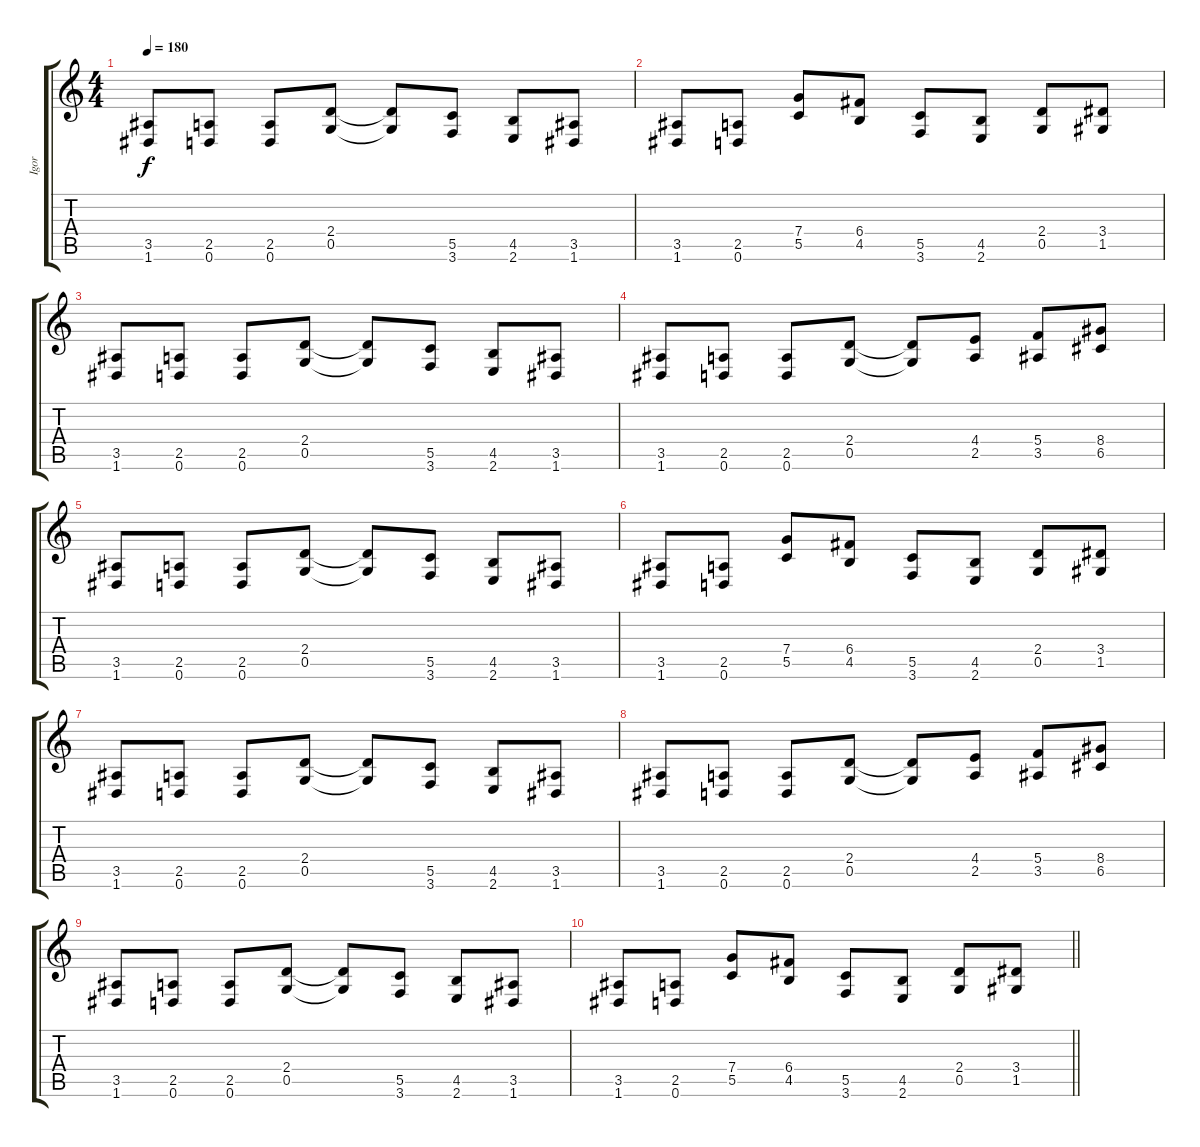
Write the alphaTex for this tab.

\track ("Igor" "Igor") {instrument overdrivenguitar}
\staff {score tabs}
\tuning (D4 A3 F3 C3 G2 D2) {hide}
\ts (4 4)
\tempo 180
\clef g2
\ks c
(3.5 1.6).8{dy f} (2.5 0.6).8 (2.5 0.6).8 (2.4 0.5).8 (2.4{t} 0.5{t}).8 (5.5 3.6).8 (4.5 2.6).8 (3.5 1.6).8 |
(3.5 1.6).8 (2.5 0.6).8 (7.4 5.5).8 (6.4 4.5).8 (5.5 3.6).8 (4.5 2.6).8 (2.4 0.5).8 (3.4 1.5).8 |
(3.5 1.6).8 (2.5 0.6).8 (2.5 0.6).8 (2.4 0.5).8 (2.4{t} 0.5{t}).8 (5.5 3.6).8 (4.5 2.6).8 (3.5 1.6).8 |
(3.5 1.6).8 (2.5 0.6).8 (2.5 0.6).8 (2.4 0.5).8 (2.4{t} 0.5{t}).8 (4.4 2.5).8 (5.4 3.5).8 (8.4 6.5).8 |
(3.5 1.6).8 (2.5 0.6).8 (2.5 0.6).8 (2.4 0.5).8 (2.4{t} 0.5{t}).8 (5.5 3.6).8 (4.5 2.6).8 (3.5 1.6).8 |
(3.5 1.6).8 (2.5 0.6).8 (7.4 5.5).8 (6.4 4.5).8 (5.5 3.6).8 (4.5 2.6).8 (2.4 0.5).8 (3.4 1.5).8 |
(3.5 1.6).8 (2.5 0.6).8 (2.5 0.6).8 (2.4 0.5).8 (2.4{t} 0.5{t}).8 (5.5 3.6).8 (4.5 2.6).8 (3.5 1.6).8 |
(3.5 1.6).8 (2.5 0.6).8 (2.5 0.6).8 (2.4 0.5).8 (2.4{t} 0.5{t}).8 (4.4 2.5).8 (5.4 3.5).8 (8.4 6.5).8 |
(3.5 1.6).8 (2.5 0.6).8 (2.5 0.6).8 (2.4 0.5).8 (2.4{t} 0.5{t}).8 (5.5 3.6).8 (4.5 2.6).8 (3.5 1.6).8 |
\barLineRight lightlight
(3.5 1.6).8 (2.5 0.6).8 (7.4 5.5).8 (6.4 4.5).8 (5.5 3.6).8 (4.5 2.6).8 (2.4 0.5).8 (3.4 1.5).8
